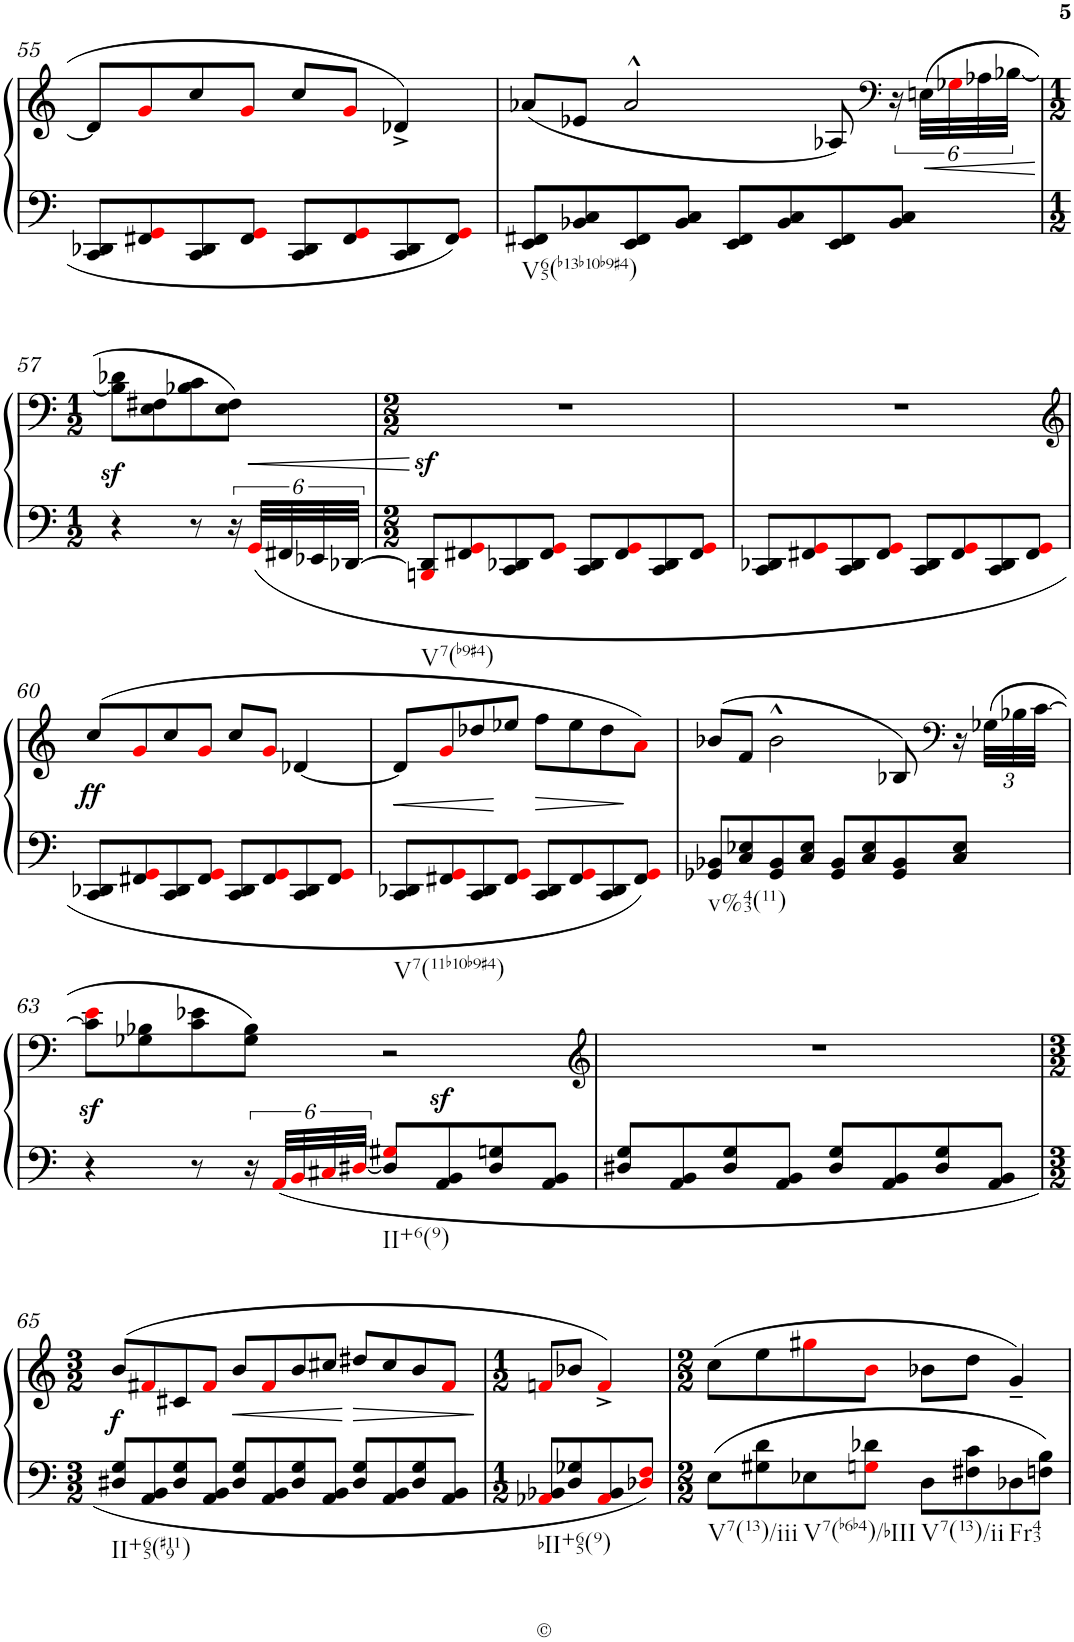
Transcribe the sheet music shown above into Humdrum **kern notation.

**kern	**kern	**dynam
*part1	*part1	*part1
*staff2	*staff1	*staff1/2
*I"Piano	*	*
*I'Pno.	*	*
!!LO:PB:g=z
*clefF4	*clefG2	*
*k[]	*k[]	*
*M2/2	*M2/2	*
=55	=55	=55
8CC/ 8DD-X/L	8d-/L]	.
8FF#X/ 8GGi/	8gi/	.
8CC/ 8DD-/	8cc/	.
8FF#/ 8GGi/J	8gi/J	.
8CC/ 8DD-/L	8cc/L	.
8FF#/ 8GGi/	8gi/J	.
8CC/ 8DD-/	4d-X^/	.
8FF#/ 8GGi/J	.	.
=56	=56	=56
!LO:TX:b:t=V65(b13b10b9#4)	!	!
8EE/ 8FF#X/L	(<8a-X/L	.
8BB-X/ 8C/	8e-X/J	.
8EE/ 8FF#/	2a-^^/	.
8BB-/ 8C/J	.	.
8EE/ 8FF#/L	.	.
8BB-/ 8C/	.	.
8EE/ 8FF#/	8A-X/)	.
*	*clefF4	*
8BB-/ 8C/J	24r	.
!	!	!LO:HP:b
.	(>48En\LLL	<
.	48G-Xi\	.
.	48A-X\	.
.	[<48B-X\JJJ	.
.	.	[
!!LO:LB:g=z
=57	=57	=57
*M1/2	*M1/2	*
4r	8B-\]z< 8d-X\z<L	.
.	8E\ 8F#X\	.
8r	8B-X\ 8c\	.
24r	8E\ 8F#\J)	.
48GGi/LLL	.	.
48FF#X/	.	.
48EE-X/	.	.
[>48DD-X/JJJ	.	.
=58	=58	=58
*M2/2	*M2/2	*
!LO:TX:b:t=V7(b9#4)	!	!
8BBBni/z> 8DD-/]z>L	1r	.
8FF#X/ 8GGi/	.	.
8CC/ 8DD-X/	.	.
8FF#/ 8GGi/J	.	.
8CC/ 8DD-/L	.	.
8FF#/ 8GGi/	.	.
8CC/ 8DD-/	.	.
8FF#/ 8GGi/J	.	.
=59	=59	=59
8CC/ 8DD-X/L	1r	.
8FF#X/ 8GGi/	.	.
8CC/ 8DD-/	.	.
8FF#/ 8GGi/J	.	.
8CC/ 8DD-/L	.	.
8FF#/ 8GGi/	.	.
8CC/ 8DD-/	.	.
8FF#/ 8GGi/J	.	.
!!LO:LB:g=z
=60	=60	=60
*	*clefG2	*
!	!	!LO:DY:b
8CC/ 8DD-X/L	(>8cc/L	ff
8FF#X/ 8GGi/	8gi/	.
8CC/ 8DD-/	8cc/	.
8FF#/ 8GGi/J	8gi/J	.
8CC/ 8DD-/L	8cc/L	.
8FF#/ 8GGi/	8gi/J	.
8CC/ 8DD-/	[4d-X/	.
8FF#/ 8GGi/J	.	.
=61	=61	=61
!LO:TX:b:t=V7(11b10b9#4)	!	!
!	!	!LO:HP:b
8CC/ 8DD-X/L	8d-/L]	<
8FF#X/ 8GGi/	8gi/	.
8CC/ 8DD-/	8dd-X/	.
8FF#/ 8GGi/J	8ee-X/J	[
!	!	!LO:HP:b
8CC/ 8DD-/L	8ff\L	>
8FF#/ 8GGi/	8ee-\	.
8CC/ 8DD-/	8dd-\	.
8FF#/ 8GGi/J	8ai\J)	]
=62	=62	=62
!LO:TX:b:t=v%43(11)	!	!
8GG-X/ 8BB-X/L	(>8b-X/L	.
8C/ 8E-X/	8f/J	.
8GG-/ 8BB-/	2b-^^\	.
8C/ 8E-/J	.	.
8GG-/ 8BB-/L	.	.
8C/ 8E-/	.	.
8GG-/ 8BB-/	8B-X/)	.
*	*clefF4	*
8C/ 8E-/J	16r	.
*	*Xbrackettup	*
.	(>48G-X\LLL	.
.	48B-X\	.
.	[48c\JJJ	.
!!LO:LB:g=z
=63	=63	=63
4r	8c\]z< 8ei\z<L	.
.	8G-X\ 8B-X\	.
8r	8c\ 8e-X\	.
24r	8G-\ 8B-\J)	.
48AAi/LLL	.	.
48BBi/	.	.
48C#Xi/	.	.
[48D#Xi/JJJ	.	.
!LO:TX:b:t=II+6(9)	!	!
8D#/] 8G#Xi/L	2r	.
8AA/z> 8BB/z>	.	.
8D#/ 8Gn/	.	.
8AA/ 8BB/J	.	.
=64	=64	=64
*	*clefG2	*
8D#X/ 8G/L	1r	.
8AA/ 8BB/	.	.
8D#/ 8G/	.	.
8AA/ 8BB/J	.	.
8D#/ 8G/L	.	.
8AA/ 8BB/	.	.
8D#/ 8G/	.	.
8AA/ 8BB/J	.	.
!!LO:LB:g=z
=65	=65	=65
*M3/2	*M3/2	*
!LO:TX:b:t=II+65(#119)	!	!
!	!	!LO:DY:b
8D#X/ 8G/L	(>8b/L	f
8AA/ 8BB/	8f#Xi/	.
8D#/ 8G/	8c#X/	.
8AA/ 8BB/J	8f#i/J	.
!	!	!LO:HP:b
8D#/ 8G/L	8b/L	<
8AA/ 8BB/	8f#i/	.
8D#/ 8G/	8b/	.
8AA/ 8BB/J	8cc#X/J	.
!	!	!LO:HP:n=1:b
8D#/ 8G/L	8dd#X/L	[ >
8AA/ 8BB/	8cc#/	.
8D#/ 8G/	8b/	.
8AA/ 8BB/J	8f#i/J	.
.	.	]
=66	=66	=66
*M1/2	*M1/2	*
!LO:TX:b:t=bII+65(9)	!	!
8AA-Xi/ 8BB-X/L	8fni/L	.
8D/ 8G-X/	8b-X/J	.
8AA-i/ 8BB-/	4f^i/)	.
8D-Xi/ 8Fi/J	.	.
=67	=67	=67
*M2/2	*M2/2	*
!LO:TX:b:t=V7(13)/iii	!	!
8E\L	(>8cc\L	.
8G#X\ 8d\	8ee\	.
!LO:TX:b:t=V7(b6b4)/bIII	!	!
8E-X\	8gg#Xi\	.
8Gni\ 8d-X\J	8bi\J	.
!LO:TX:b:t=V7(13)/ii	!	!
8D\L	8b-X\L	.
8F#X\ 8c\	8dd\J	.
!LO:TX:b:t=Fr43	!	!
8D-X\	4g~/)	.
8Fn\ 8B\J	.	.
=	=	=
*-	*-	*-
